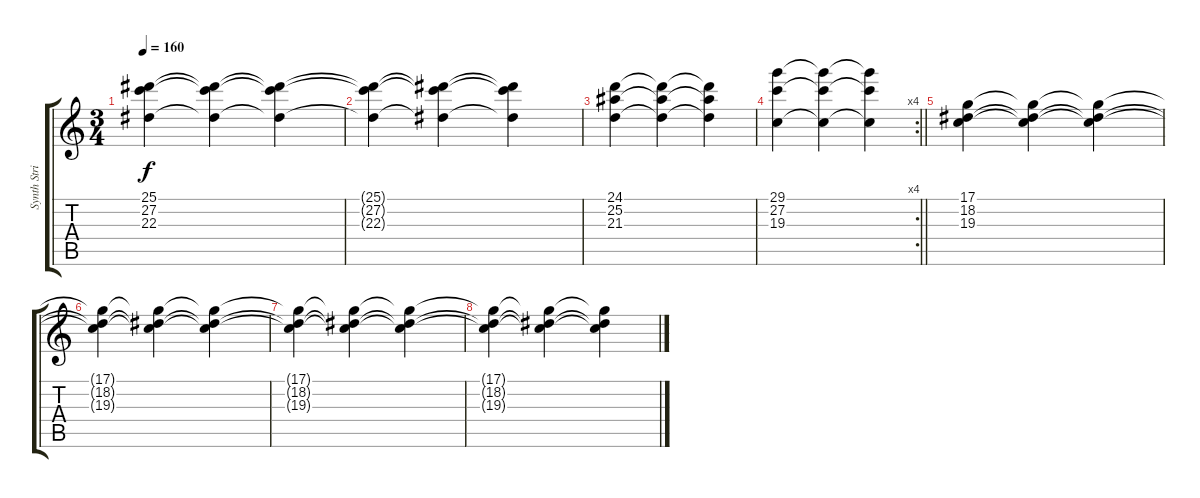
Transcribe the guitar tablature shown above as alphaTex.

\track ("Synth Strings" "Synth Stri") {instrument stringensemble1}
\staff {score tabs}
\tuning (D4 A3 F3 C3 G2 C2) {hide}
\ts (3 4)
\tempo 160
\clef g2
\ks c
(25.1 27.2 22.3).4{dy f} (25.1{t} 27.2{t} 22.3{t}).4 (25.1{t} 27.2{t} 22.3{t}).4 |
(25.1{t} 27.2{t} 22.3{t}).4 (25.1{t} 27.2{t} 22.3{t}).4 (25.1{t} 27.2{t} 22.3{t}).4 |
(24.1 25.2 21.3).4 (24.1{t} 25.2{t} 21.3{t}).4 (24.1{t} 25.2{t} 21.3{t}).4 |
\rc 4
\barLineRight lightlight
(29.1 27.2 19.3).4 (29.1{t} 27.2{t} 19.3{t}).4 (29.1{t} 27.2{t} 19.3{t}).4 |
(17.1 18.2 19.3).4 (17.1{t} 18.2{t} 19.3{t}).4 (17.1{t} 18.2{t} 19.3{t}).4 |
(17.1{t} 18.2{t} 19.3{t}).4 (17.1{t} 18.2{t} 19.3{t}).4 (17.1{t} 18.2{t} 19.3{t}).4 |
(17.1{t} 18.2{t} 19.3{t}).4 (17.1{t} 18.2{t} 19.3{t}).4 (17.1{t} 18.2{t} 19.3{t}).4 |
(17.1{t} 18.2{t} 19.3{t}).4 (17.1{t} 18.2{t} 19.3{t}).4 (17.1{t} 18.2{t} 19.3{t}).4
